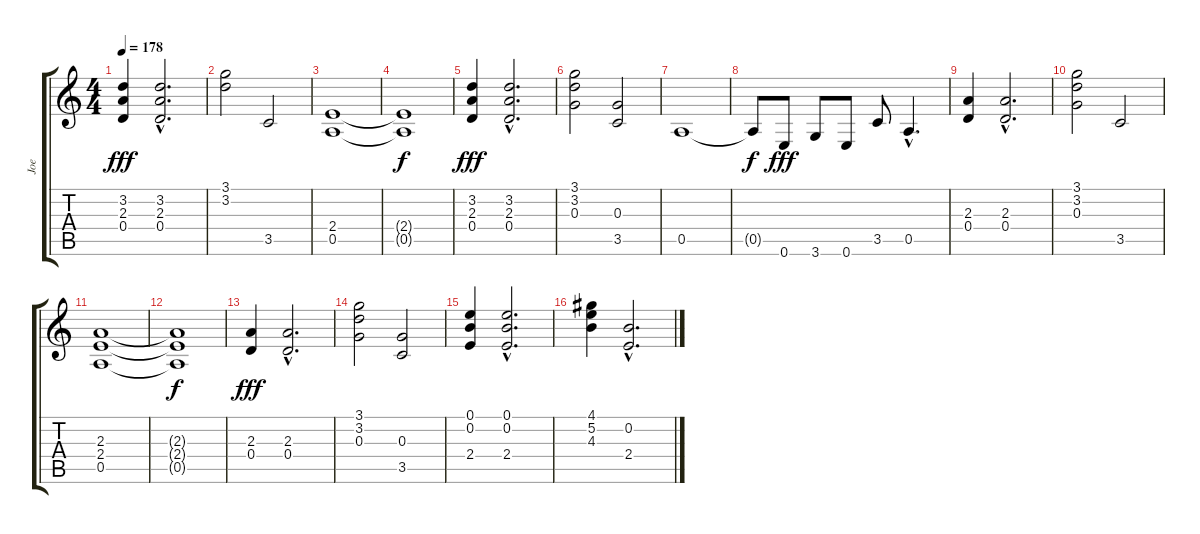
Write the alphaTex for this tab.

\track ("Joe" "Joe") {instrument distortionguitar}
\staff {score tabs}
\tuning (E4 B3 G3 D3 A2 E2) {hide}
\ts (4 4)
\tempo 178
\clef g2
\ks c
(3.2 2.3 0.4).4{dy fff instrument distortionguitar} (3.2{hac} 2.3{hac} 0.4{hac}).2{d} |
(3.1 3.2).2 3.5.2 |
(2.4 0.5).1 |
(2.4{t} 0.5{t}).1{dy f} |
(3.2 2.3 0.4).4{dy fff} (3.2{hac} 2.3{hac} 0.4{hac}).2{d} |
(3.1 3.2 0.3).2 (0.3 3.5).2 |
0.5.1 |
0.5{t}.8{dy f} 0.6.8{dy fff} 3.6.8 0.6.8 3.5.8 0.5{hac}.4{d} |
(2.3 0.4).4 (2.3{hac} 0.4{hac}).2{d} |
(3.1 3.2 0.3).2 3.5.2 |
(2.3 2.4 0.5).1 |
(2.3{t} 2.4{t} 0.5{t}).1{dy f} |
(2.3 0.4).4{dy fff} (2.3{hac} 0.4{hac}).2{d} |
(3.1 3.2 0.3).2 (0.3 3.5).2 |
(0.1 0.2 2.4).4 (0.1{hac} 0.2{hac} 2.4{hac}).2{d} |
(4.1 5.2 4.3).4 (0.2{hac} 2.4{hac}).2{d}
